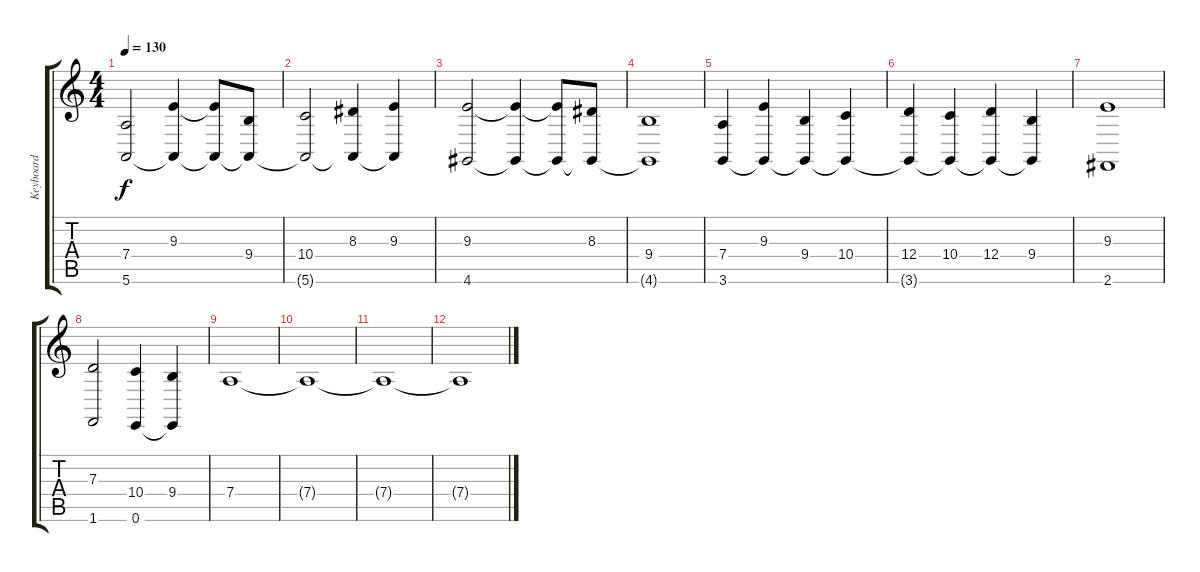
\track ("Keyboard" "Keyboard") {instrument acousticgrandpiano}
\staff {score tabs}
\tuning (E4 B3 G3 D3 A2 E2) {hide}
\ts (4 4)
\tempo 130
\clef g2
\ks c
(7.4 5.6).2{dy f} (9.3 5.6{t}).4 (9.3{t} 5.6{t}).8 (9.4 5.6{t}).8 |
(10.4 5.6{t}).2 (8.3 5.6{t}).4 (9.3 5.6{t}).4 |
(9.3 4.6).2 (9.3{t} 4.6{t}).4 (9.3{t} 4.6{t}).8 (8.3 4.6{t}).8 |
(9.4 4.6{t}).1 |
(7.4 3.6).4 (9.3 3.6{t}).4 (9.4 3.6{t}).4 (10.4 3.6{t}).4 |
(12.4 3.6{t}).4 (10.4 3.6{t}).4 (12.4 3.6{t}).4 (9.4 3.6{t}).4 |
(9.3 2.6).1 |
(7.3 1.6).2 (10.4 0.6).4 (9.4 0.6{t}).4 |
7.4.1 |
7.4{t}.1 |
7.4{t}.1 |
7.4{t}.1
